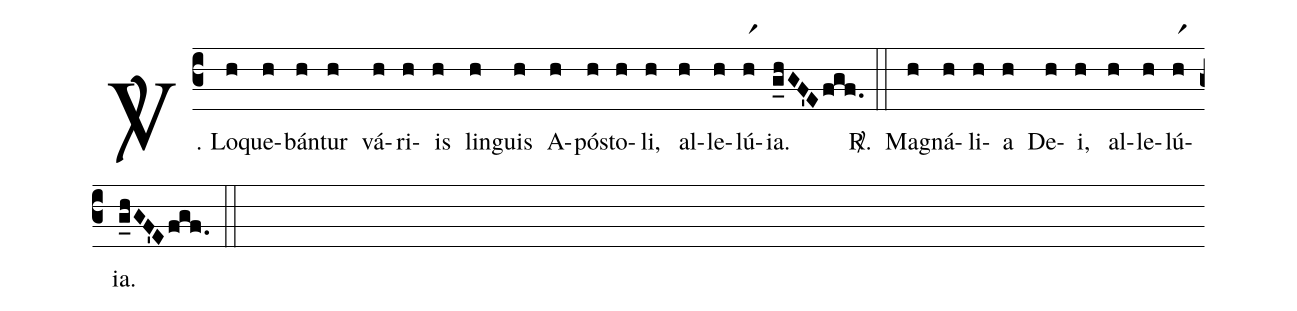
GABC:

%%
(c3)
<sp>V/</sp>. L{o}(h)que(h)bán(h)tur(h) vá(h)ri(h)is(h) lin(h)guis(h) A(h)pó(h)sto(h)li,(h) al(h)le(h)lú(hr1)ia.(g_hGF'Efgf.) <sp>R/</sp>.(::)
Ma(h)gná(h)li(h)a(h) De(h)i,(h) al(h)le(h)lú(hr1)ia.(g_hGF'Efgf.) (::)
